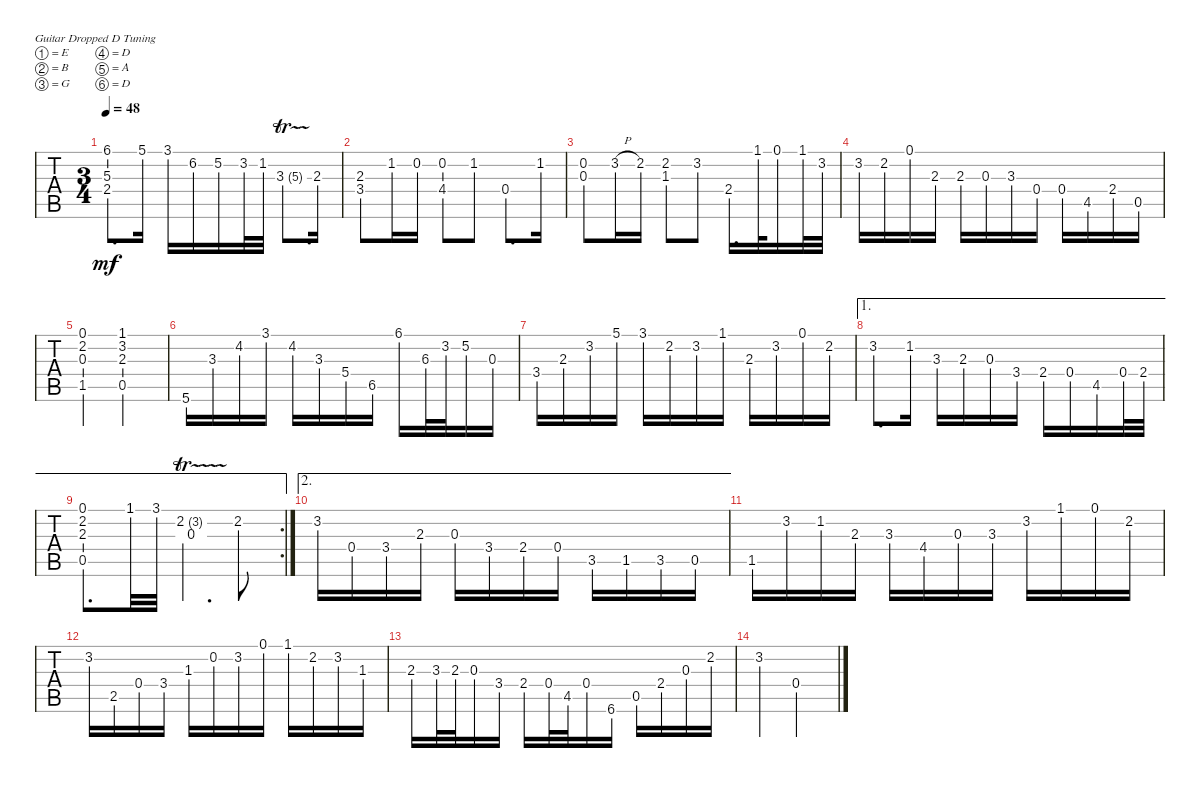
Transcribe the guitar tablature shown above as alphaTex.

\defaultSystemsLayout 4
\bracketExtendMode groupsimilarinstruments
\singleTrackTrackNamePolicy hidden
\multiTrackTrackNamePolicy hidden
\firstSystemTrackNameOrientation horizontal
\otherSystemsTrackNameOrientation horizontal
\track ("Nylon Guitar" "N-Gt") {instrument acousticguitarnylon}
\staff {tabs}
\tuning (E4 B3 G3 D3 A2 D2)
\ts (3 4)
\tempo 48
\clef g2
\ks c
(5.3 6.1 2.4).8{d dy mf} 5.1.16 3.1.16 6.2.16 5.2.16 3.2.32 1.2.32 3.3{tr (5 16)}.8{d} 2.3.16 |
(3.4 2.3).8 1.2.16 0.2.16 (4.4 0.2).8 1.2.8 0.4.8{d} 1.2.16 |
(0.3 0.2).8 3.2{h}.16 2.2.16 (1.3 2.2).8 3.2.8 2.4.16{d} 1.1.32 0.1.16 1.1.32 3.2.32 |
3.2.16 2.2.16 0.1.16 2.3.16 2.3.16 0.3.16 3.3.16 0.4.16 0.4.16 4.5.16 2.4.16 0.5.16 |
(1.5 0.3 2.2 0.1).4 (0.5 2.3 1.1 3.2).2 |
5.6.16 3.3.16 4.2.16 3.1.16 4.2.16 3.3.16 5.4.16 6.5.16 6.1.16 6.3.32 3.2.32 5.2.16 0.3.16 |
3.4.16 2.3.16 3.2.16 5.1.16 3.1.16 2.2.16 3.2.16 1.1.16 2.3.16 3.2.16 0.1.16 2.2.16 |
\ae 1
3.2.8{d} 1.2.16 3.3.16 2.3.16 0.3.16 3.4.16 2.4.16 0.4.16 4.5.16 0.4.32 2.4.32 |
\ae 1
\rc 2
(0.5 2.3 2.2 0.1).8{d} 1.1.32 3.1.32 (0.3 2.2{tr (3 16)}).4{d} 2.2.8 |
\ae 2
3.2.16 0.4.16 3.4.16 2.3.16 0.3.16 3.4.16 2.4.16 0.4.16 3.5.16 1.5.16 3.5.16 0.5.16 |
1.5.16 3.2.16 1.2.16 2.3.16 3.3.16 4.4.16 0.3.16 3.3.16 3.2.16 1.1.16 0.1.16 2.2.16 |
3.2.16 2.5.16 0.4.16 3.4.16 1.3.16 0.2.16 3.2.16 0.1.16 1.1.16 2.2.16 3.2.16 1.3.16 |
2.3.16 3.3.32 2.3.32 0.3.16 3.4.16 2.4.16 0.4.32 4.5.32 0.4.16 6.6.16 0.5.16 2.4.16 0.3.16 2.2.16 |
3.2.4 0.4.2
